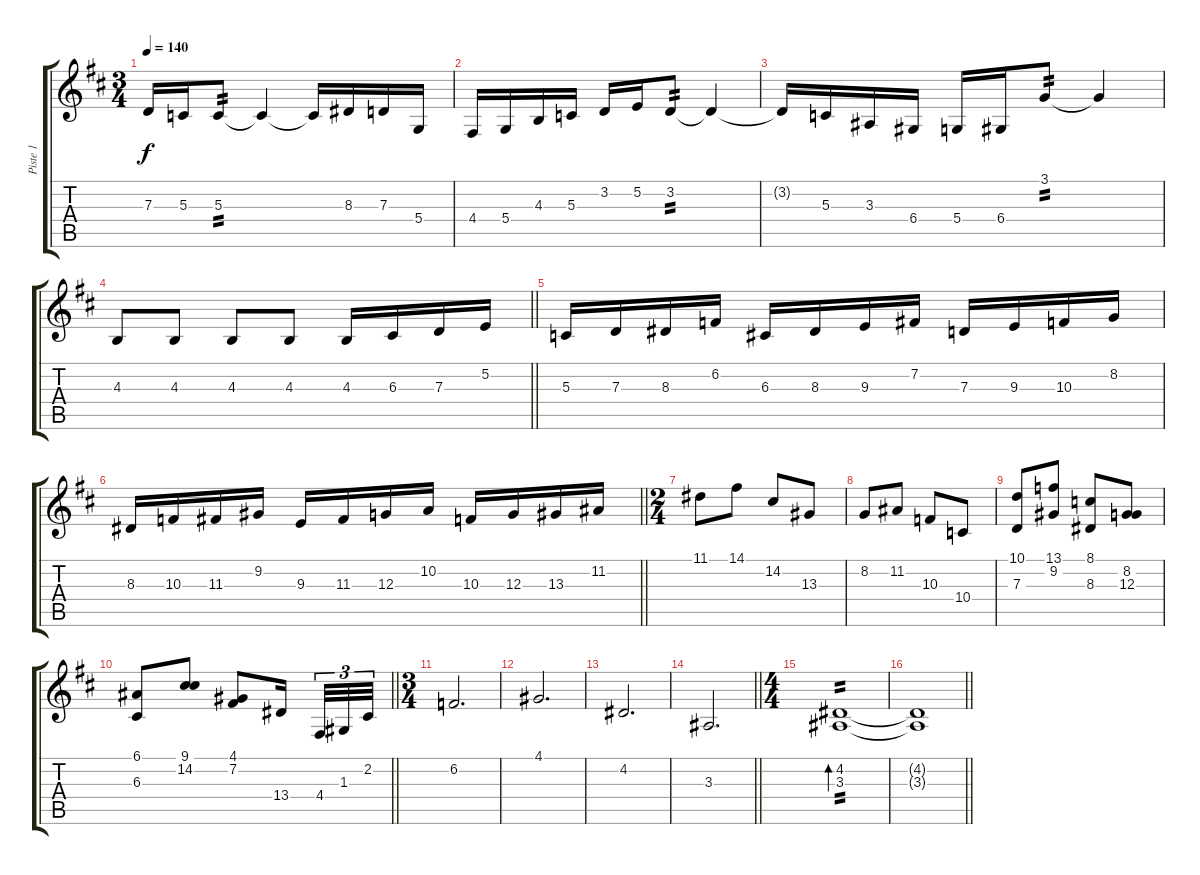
\track ("Piste 1 " "Piste 1 ") {instrument vibraphone}
\staff {score tabs}
\tuning (E4 B3 G3 D3 A2 E2) {hide}
\ts (3 4)
\tempo 140
\clef g2
\ks d
7.3.16{dy f} 5.3.16 5.3.8{tp 2} 5.3{t}.4 5.3{t}.16 8.3.16 7.3.16 5.4.16 |
4.4.16 5.4.16 4.3.16 5.3.16 3.2.16 5.2.16 3.2.8{tp 2} 3.2{t}.4 |
3.2{t}.16 5.3.16 3.3.16 6.4.16 5.4.16 6.4.16 3.1.8{tp 2} 3.1{t}.4 |
\barLineRight lightlight
4.3.8{volume 11 balance 8 instrument vibraphone} 4.3.8{volume 12 balance 8 instrument vibraphone} 4.3.8 4.3.8 4.3.16 6.3.16 7.3.16 5.2.16 |
5.3.16{volume 13 balance 8 instrument vibraphone} 7.3.16 8.3.16 6.2.16 6.3.16 8.3.16 9.3.16 7.2.16 7.3.16 9.3.16 10.3.16 8.2.16 |
\barLineRight lightlight
8.3.16 10.3.16 11.3.16 9.2.16 9.3.16 11.3.16 12.3.16 10.2.16 10.3.16 12.3.16 13.3.16 11.2.16 |
\ts (2 4)
11.1.8{volume 14 balance 8 instrument marimba} 14.1.8 14.2.8 13.3.8 |
8.2.8 11.2.8 10.3.8 10.4.8 |
(10.1 7.3).8 (13.1 9.2).8 (8.1 8.3).8 (8.2 12.3).8 |
\barLineRight lightlight
(6.1 6.3).8 (9.1 14.2).8 (4.1 7.2).8 13.4.16{beam splitsecondary} 4.4.32{tu (3 2)} 1.3.32{tu (3 2)} 2.2.32{tu (3 2)} |
\ts (3 4)
6.2.2{d volume 14 balance 8 instrument marimba} |
4.1.2{d} |
4.2.2{d} |
\barLineRight lightlight
3.3.2{d} |
\ts (4 4)
(4.2 3.3).1{bd 240 tp 2 volume 0 balance 8 instrument marimba} |
\barLineRight lightlight
(4.2{t} 3.3{t}).1
